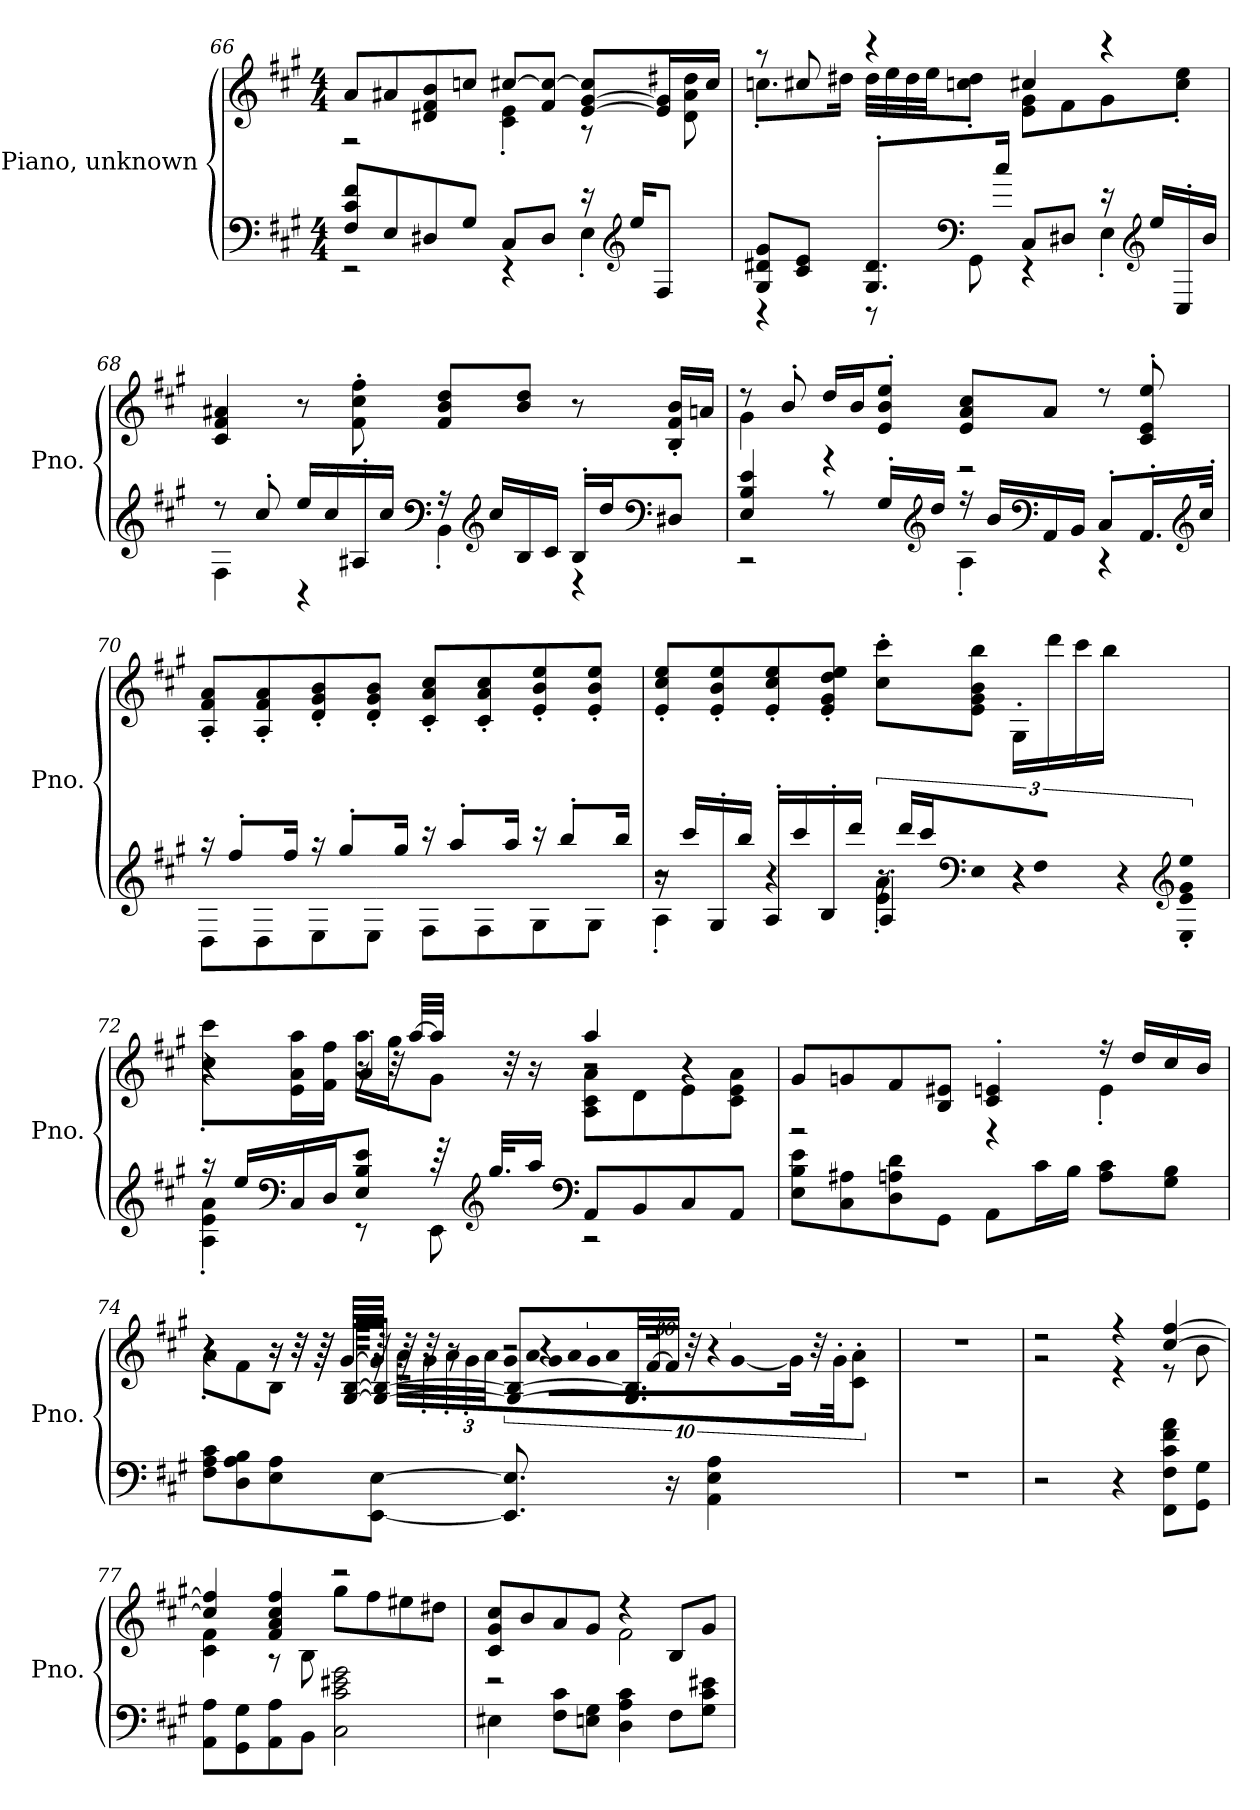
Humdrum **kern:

**kern	**kern
*part1	*part1
*staff2	*staff1
*I"Piano, unknown	*
*I'Pno.	*
!!LO:LB:g=z
*clefF4	*clefG2
*k[f#c#g#]	*k[f#c#g#]
*M4/4	*M4/4
=66	=66
*^	*^
8F#/ 8c#/ 8f#/L	2r	8a/L	2r
8E/	.	8a#X/	.
8D#X/	.	8d#X/ 8f#/ 8b/	.
8G#/J	.	8ccn/J	.
8C#/L	4r	[8cc#X/L	4c#\' 4e\'
8D#/J	.	8f#/ 8cc#/_J	.
16r	4E'\	[8e/ [8g#/ 8cc#/]L	8r
*clefG2	*	*	*
16ee/KL	.	.	.
8F#/J	.	16e/] 16g#/]L	8d#\ 8a#\ 8dd#X\
.	.	16cc#/JJ	.
=67	=67	=67	=67
8G#/ 8d#X/ 8g#/L	4r	8r	8.ccn'\L
8c#/ 8e/J	.	8cc#X/	.
.	.	.	16dd#X\Jk
8.G#/' 8.d#/'L	8r	4r	32dd#\LLL
.	.	.	32ee\
.	.	.	32dd#\
.	.	.	32ee\JJ
*clefF4	*	*	*
.	8GG#\	.	8ccn\' 8dd#\'J
16cc#/Jk	.	.	.
8C#/L	4r	4cc#X/	8e\ 8g#\L
8D#X/J	.	.	8f#\
16r	4E'\	4r	8g#\
*clefG2	*	*	*
16ee/LL	.	.	.
16C#'/	.	.	8cc#\' 8ee\'J
16b/JJ	.	.	.
*	*	*v	*v
!!LO:PB:g=z
=68	=68	=68
8r	4F#\	4c#/ 4f#/ 4a#X/
8cc#'/	.	.
16ee/LL	4r	8r
16cc#/	.	.
16A#X'/	.	8f#\' 8cc#\' 8ff#\'
16cc#/JJ	.	.
*clefF4	*	*
16r	4BB'\	8f#/ 8b/ 8dd/L
*clefG2	*	*
16cc#/LL	.	.
16B/	.	8b/ 8dd/J
16c#/JJ	.	.
16B'/LL	4r	8r
16dd/J	.	.
*clefF4	*	*
8D#X/J	.	16B/' 16f#/' 16b/'LL
.	.	16an/JJ
=69	=69	=69
*	*	*^
4E/ 4B/ 4e/	2r	8r	4g#\
.	.	8b'/	.
8r	.	16dd/LL	4r
.	.	16b/J	.
16G#'/LL	.	8e/' 8b/' 8ee/'J	.
*clefG2	*	*	*
16dd/JJ	.	.	.
16r	4A'\	8e/ 8a/ 8cc#/L	2r
16b/LL	.	.	.
*clefF4	*	*	*
16AA/	.	8a/J	.
16BB/JJ	.	.	.
8C#'/L	4r	8r	.
16.AA'/L	.	8c#/' 8e/' 8ee/'	.
*clefG2	*	*	*
32cc#'/JJk	.	.	.
*	*	*v	*v
!!LO:LB:g=z
=70	=70	=70
16r	8D\L	8A/' 8f#/' 8a/'L
8ff#'/L	.	.
.	8D\	8A/' 8f#/' 8a/'
16ff#/Jk	.	.
16r	8E\	8d/' 8g#/' 8b/'
8gg#'/L	.	.
.	8E\J	8d/' 8g#/' 8b/'J
16gg#/Jk	.	.
16r	8F#\L	8c#/' 8a/' 8cc#/'L
8aa'/L	.	.
.	8F#\	8c#/' 8a/' 8cc#/'
16aa/Jk	.	.
16r	8G#\	8e/' 8b/' 8ee/'
8bb'/L	.	.
.	8G#\J	8e/' 8b/' 8ee/'J
16bb/Jk	.	.
=71	=71	=71
*	*^	*
16r	4A'\	2r	8e/' 8cc#/' 8ee/'L
16ccc#/LL	.	.	.
16G#'/	.	.	8e/' 8b/' 8ee/'
16bb/JJ	.	.	.
16A'/LL	4r	.	8e/' 8cc#/' 8ee/'
16ccc#/	.	.	.
16B'/	.	.	8e/' 8g#/' 8dd/' 8ee/'J
16ddd/JJ	.	.	.
24r	4e\' 4a\'	4A'/	8cc#\' 8ccc#\'L
24ddd/LL	.	.	.
24ccc#/	.	.	.
*clefF4	*	*	*
16E/	.	.	8e\ 8g#\ 8b\ 8bb\J
16F#/JJ	.	.	.
8r	4r	4r	16G#'\LL
.	.	.	16ddd\
*clefG2	*	*	*
8E/' 8e/' 8g#/' 8ee/'	.	.	16ccc#\
.	.	.	16bb\JJ
*	*v	*v	*
!!LO:LB:g=z
=72	=72	=72
*	*	*^
*	*	*	*^
16r	4A\' 4e\' 4a\'	4r	8cc#\' 8ccc#\'L	4r
16ee/LL	.	.	.	.
*clefF4	*	*	*	*
16C#/	.	.	16e\ 16a\ 16aa\L	.
16D/J	.	.	16f#\ 16ff#\JJ	.
8E/ 8B/ 8e/J	8r	16r	16aa\LL	4a'/
.	.	32r	16gg#'\J	.
.	.	[32aa/LLL	.	.
64r	8EE\	32aa/JJJ]	8g#\J	.
*clefG2	*	*	*	*
32.gg#/KLL	.	.	.	.
.	.	32r	.	.
16aa/JJ	.	16r	.	.
*clefF4	*	*	*	*
8AA/L	2r	4aa/	8A\ 8c#\ 8a\L	2r
8BB/	.	.	8d\	.
8C#/	.	4r	8e\	.
8AA/J	.	.	8c#\ 8e\ 8a\J	.
*v	*v	*	*	*
*	*	*v	*v
=73	=73	=73
8E\ 8B\ 8e\L	8g#/L	2r
8C#\ 8A#X\	8gn/	.
8D\ 8An\ 8d\	8f#/	.
8GG#\J	8B/ 8e#X/J	.
8AA\L	4c#/' 4en/'	4r
16c#\L	.	.
16B\JJ	.	.
8A\ 8c#\L	16r	4e'\
.	16dd/LL	.
8G#\ 8B\J	16cc#/	.
.	16b/JJ	.
!!LO:LB:g=z
=74	=74	=74
*	*	*^
8F#\ 8A\ 8c#\L	4r	8a'\L	4r
8D\ 8A\ 8B\	.	8f#\	.
8E\ 8A\	16r	8B\J	16r
.	32r	.	32r
.	64r	.	64r
.	[64g#/LLLL	.	[64G#/ [64B/KKKL
[8EE\ [8E\J	64g#/JJJJ]	64r	8G#/_ 8B/_J
.	64r	64a\KLLL	.
.	32r	32g#'\	.
*	*	*Xbrackettup	*
.	16r	48a'\	.
.	.	48g#'\	.
.	.	48a\	.
*	*	*brackettup	*
!	!	!LO:N:vis=64	!
8.EE/] 8.E/]	2r	640%9g#\L	8G#/_ 8B/_L
!	!	!LO:N:vis=64	!
.	.	640%9a\JJJJ	.
!	!	!LO:N:vis=64	!
.	.	640%9r	.
!	!	!LO:N:vis=64	!
.	.	640%9g#\LLLL	.
!	!	!LO:N:vis=64	!
.	.	640%9a\J	.
!	!	!LO:N:vis=32	!
.	.	1920%53g#\	.
!	!	!LO:N:vis=64	!
.	.	640%9a\L	.
!	!	!LO:N:vis=64	!
.	.	[640%9g#\JJ	.
.	.	.	32.G#/] 32.B/]LL
.	.	16g#\JJ]	.
.	.	.	[64f#/K
16r	.	.	32f#/JJJ]
.	.	32r	.
.	.	.	32r
.	.	32g#'\	.
4AA\ 4E\ 4A\	.	.	4r
.	.	4c#\' 4a\'	.
960ryy	960ryy	.	960ryy
*	*v	*v	*v
=75	=75
1r	1r
=76	=76
*	*^
2r	2r	2r
4r	4r	4r
8FF#\ 8F#\ 8c#\ 8f#\ 8a\L	[4cc#/ [4ff#/	8r
8GG#\ 8G#\J	.	8b\
!!LO:LB:g=z	!!
=77	=77	=77
8AA\ 8A\L	4cc#/] 4ff#/]	4c#\ 4f#\
8GG#\ 8G#\	.	.
8AA\ 8A\	4f#/ 4a/ 4cc#/ 4ff#/	8r
8BB\J	.	8B\
2C#\ 2c#\ 2e#X\ 2g#\	2r	8gg#\L
.	.	8ff#\
.	.	8ee#X\
.	.	8dd#X\J
=78	=78	=78
4E#X\	8c#/ 8g#/ 8cc#/L	2r
.	8b/	.
8F#\ 8c#\L	8a/	.
8En\ 8G#\J	8g#/J	.
4D\ 4A\ 4c#\	4r	2f#\
8F#\L	8B/L	.
8G#\ 8c#\ 8e#X\J	8g#/J	.
*	*v	*v
=	=
*-	*-
